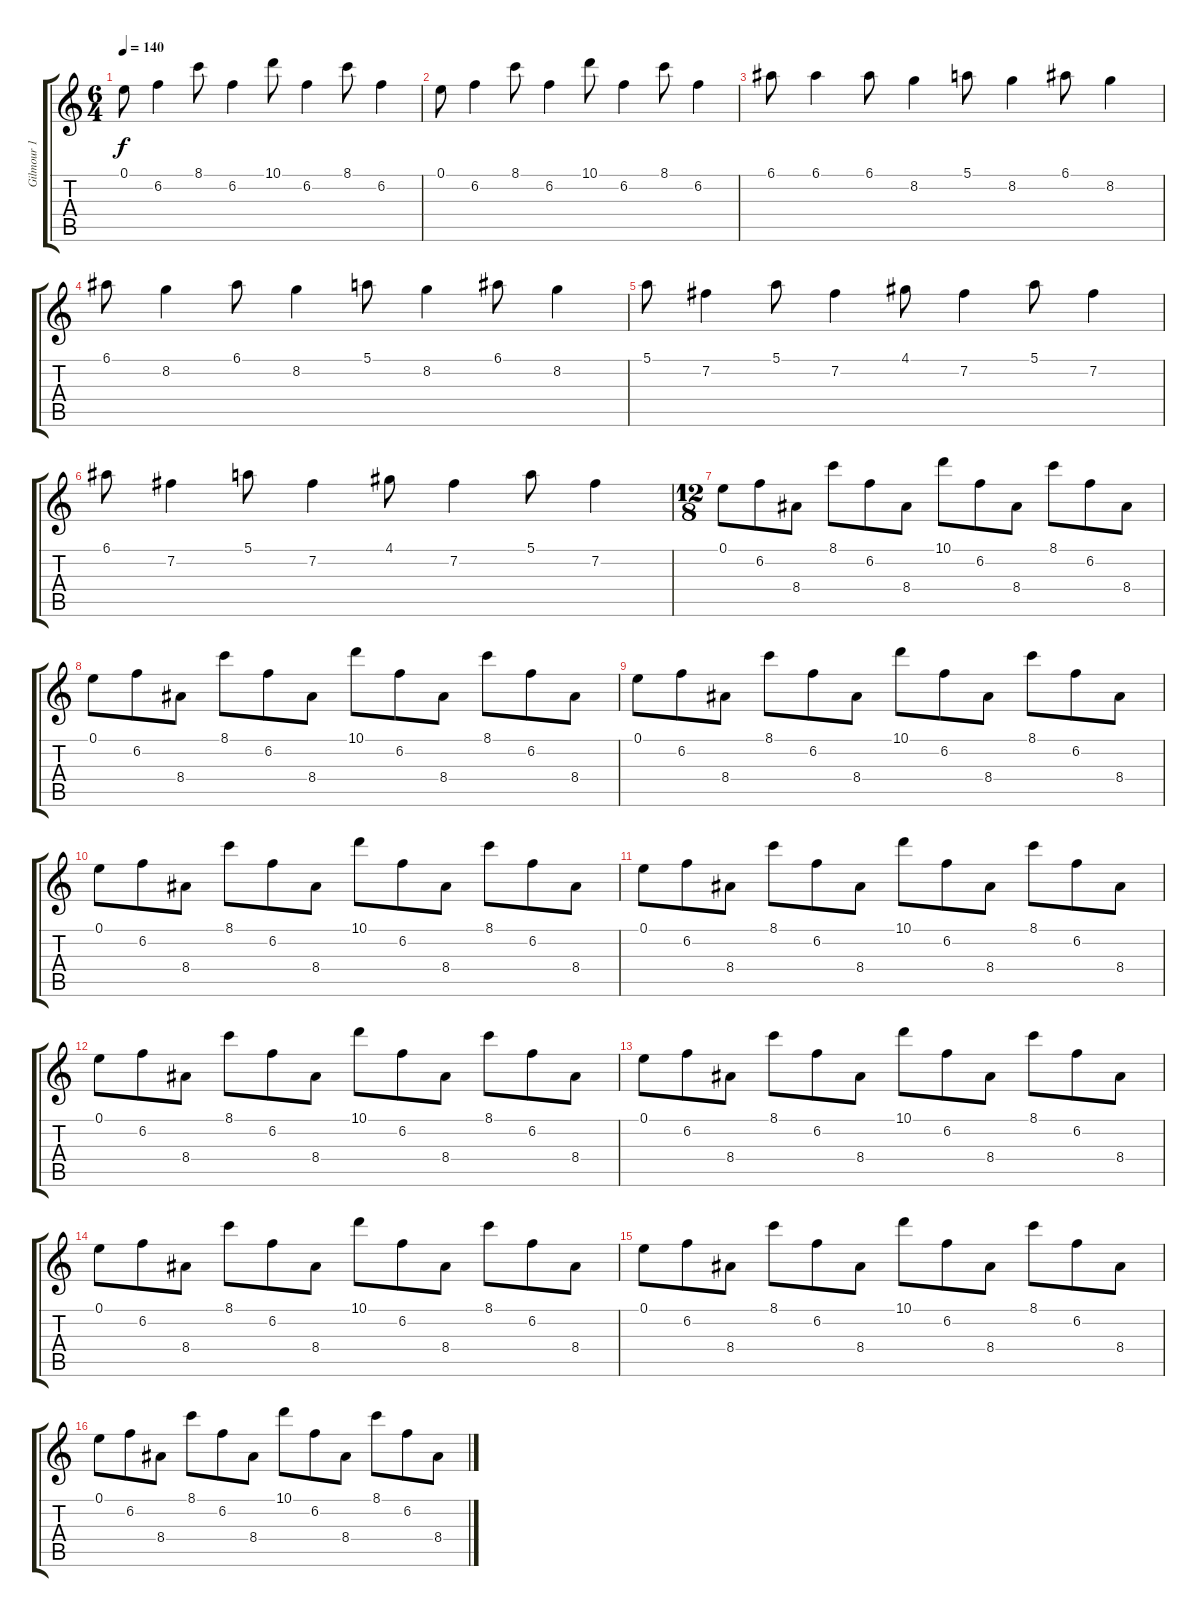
\track ("Gilmour 1" "Gilmour 1") {instrument electricguitarclean}
\staff {score tabs}
\tuning (E4 B3 G3 D3 A2 E2) {hide}
\ts (6 4)
\tempo 140
\clef g2
\ks c
0.1.8{dy f} 6.2.4 8.1.8 6.2.4 10.1.8 6.2.4 8.1.8 6.2.4 |
0.1.8 6.2.4 8.1.8 6.2.4 10.1.8 6.2.4 8.1.8 6.2.4 |
6.1.8 6.1.4 6.1.8 8.2.4 5.1.8 8.2.4 6.1.8 8.2.4 |
6.1.8 8.2.4 6.1.8 8.2.4 5.1.8 8.2.4 6.1.8 8.2.4 |
5.1.8 7.2.4 5.1.8 7.2.4 4.1.8 7.2.4 5.1.8 7.2.4 |
6.1.8 7.2.4 5.1.8 7.2.4 4.1.8 7.2.4 5.1.8 7.2.4 |
\ts (12 8)
0.1.8 6.2.8 8.4.8 8.1.8 6.2.8 8.4.8 10.1.8 6.2.8 8.4.8 8.1.8 6.2.8 8.4.8 |
0.1.8 6.2.8 8.4.8 8.1.8 6.2.8 8.4.8 10.1.8 6.2.8 8.4.8 8.1.8 6.2.8 8.4.8 |
0.1.8 6.2.8 8.4.8 8.1.8 6.2.8 8.4.8 10.1.8 6.2.8 8.4.8 8.1.8 6.2.8 8.4.8 |
0.1.8 6.2.8 8.4.8 8.1.8 6.2.8 8.4.8 10.1.8 6.2.8 8.4.8 8.1.8 6.2.8 8.4.8 |
0.1.8 6.2.8 8.4.8 8.1.8 6.2.8 8.4.8 10.1.8 6.2.8 8.4.8 8.1.8 6.2.8 8.4.8 |
0.1.8 6.2.8 8.4.8 8.1.8 6.2.8 8.4.8 10.1.8 6.2.8 8.4.8 8.1.8 6.2.8 8.4.8 |
0.1.8 6.2.8 8.4.8 8.1.8 6.2.8 8.4.8 10.1.8 6.2.8 8.4.8 8.1.8 6.2.8 8.4.8 |
0.1.8 6.2.8 8.4.8 8.1.8 6.2.8 8.4.8 10.1.8 6.2.8 8.4.8 8.1.8 6.2.8 8.4.8 |
0.1.8 6.2.8 8.4.8 8.1.8 6.2.8 8.4.8 10.1.8 6.2.8 8.4.8 8.1.8 6.2.8 8.4.8 |
0.1.8 6.2.8 8.4.8 8.1.8 6.2.8 8.4.8 10.1.8 6.2.8 8.4.8 8.1.8 6.2.8 8.4.8
